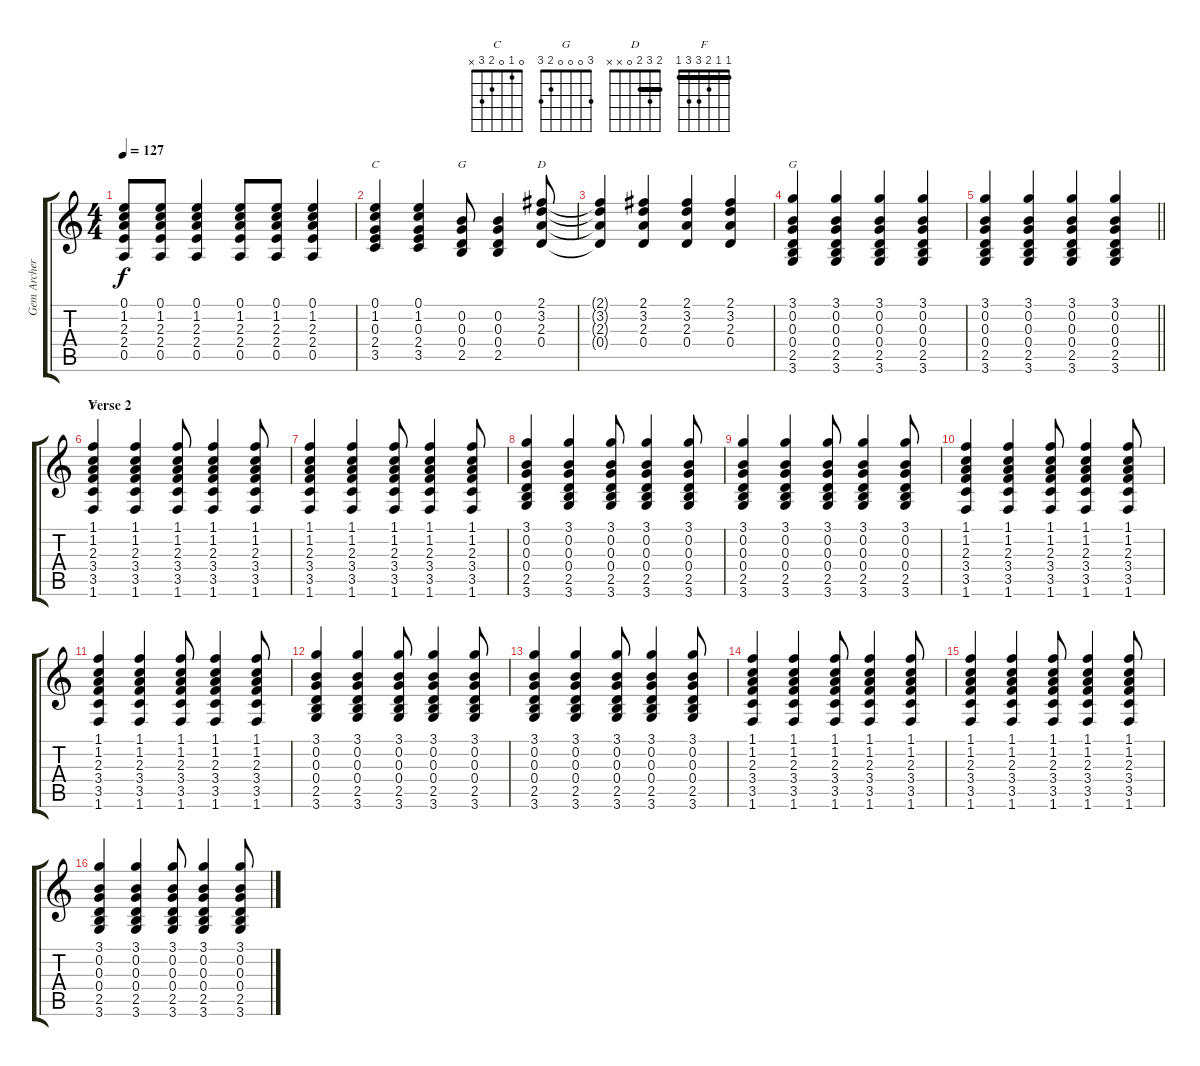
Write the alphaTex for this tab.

\track ("Gem Archer (Rhythm Guitar)" "Gem Archer") {instrument overdrivenguitar}
\staff {score tabs}
\tuning (E4 B3 G3 D3 A2 E2) {hide}
\chord ("C" 0 1 0 2 3 x)
\chord ("G" x 0 0 0 2 x)
\chord ("D" 2 3 2 0 x x) {barre 2}
\chord ("G" 3 0 0 0 2 3)
\chord ("F" 1 1 2 3 3 1) {barre 1}
\ts (4 4)
\tempo 127
\clef g2
\ks c
(0.1{t} 1.2{t} 2.3{t} 2.4{t} 0.5{t}).8{dy f} (0.1 1.2 2.3 2.4 0.5).8 (0.1 1.2 2.3 2.4 0.5).4 (0.1 1.2 2.3 2.4 0.5).8 (0.1 1.2 2.3 2.4 0.5).8 (0.1 1.2 2.3 2.4 0.5).4 |
(0.1 1.2 0.3 2.4 3.5).4{ch "C"} (0.1 1.2 0.3 2.4 3.5).4 (0.2 0.3 0.4 2.5).8{ch "G"} (0.2 0.3 0.4 2.5).4 (2.1 3.2 2.3 0.4).8{ch "D"} |
(2.1{t} 3.2{t} 2.3{t} 0.4{t}).4 (2.1 3.2 2.3 0.4).4 (2.1 3.2 2.3 0.4).4 (2.1 3.2 2.3 0.4).4 |
(3.1 0.2 0.3 0.4 2.5 3.6).4{ch "G"} (3.1 0.2 0.3 0.4 2.5 3.6).4 (3.1 0.2 0.3 0.4 2.5 3.6).4 (3.1 0.2 0.3 0.4 2.5 3.6).4 |
\barLineRight lightlight
(3.1 0.2 0.3 0.4 2.5 3.6).4 (3.1 0.2 0.3 0.4 2.5 3.6).4 (3.1 0.2 0.3 0.4 2.5 3.6).4 (3.1 0.2 0.3 0.4 2.5 3.6).4 |
\section ("" "Verse 2")
(1.1 1.2 2.3 3.4 3.5 1.6).4{ch "F"} (1.1 1.2 2.3 3.4 3.5 1.6).4 (1.1 1.2 2.3 3.4 3.5 1.6).8 (1.1 1.2 2.3 3.4 3.5 1.6).4 (1.1 1.2 2.3 3.4 3.5 1.6).8 |
(1.1 1.2 2.3 3.4 3.5 1.6).4 (1.1 1.2 2.3 3.4 3.5 1.6).4 (1.1 1.2 2.3 3.4 3.5 1.6).8 (1.1 1.2 2.3 3.4 3.5 1.6).4 (1.1 1.2 2.3 3.4 3.5 1.6).8 |
(3.1 0.2 0.3 0.4 2.5 3.6).4 (3.1 0.2 0.3 0.4 2.5 3.6).4 (3.1 0.2 0.3 0.4 2.5 3.6).8 (3.1 0.2 0.3 0.4 2.5 3.6).4 (3.1 0.2 0.3 0.4 2.5 3.6).8 |
(3.1 0.2 0.3 0.4 2.5 3.6).4 (3.1 0.2 0.3 0.4 2.5 3.6).4 (3.1 0.2 0.3 0.4 2.5 3.6).8 (3.1 0.2 0.3 0.4 2.5 3.6).4 (3.1 0.2 0.3 0.4 2.5 3.6).8 |
(1.1 1.2 2.3 3.4 3.5 1.6).4 (1.1 1.2 2.3 3.4 3.5 1.6).4 (1.1 1.2 2.3 3.4 3.5 1.6).8 (1.1 1.2 2.3 3.4 3.5 1.6).4 (1.1 1.2 2.3 3.4 3.5 1.6).8 |
(1.1 1.2 2.3 3.4 3.5 1.6).4 (1.1 1.2 2.3 3.4 3.5 1.6).4 (1.1 1.2 2.3 3.4 3.5 1.6).8 (1.1 1.2 2.3 3.4 3.5 1.6).4 (1.1 1.2 2.3 3.4 3.5 1.6).8 |
(3.1 0.2 0.3 0.4 2.5 3.6).4 (3.1 0.2 0.3 0.4 2.5 3.6).4 (3.1 0.2 0.3 0.4 2.5 3.6).8 (3.1 0.2 0.3 0.4 2.5 3.6).4 (3.1 0.2 0.3 0.4 2.5 3.6).8 |
(3.1 0.2 0.3 0.4 2.5 3.6).4 (3.1 0.2 0.3 0.4 2.5 3.6).4 (3.1 0.2 0.3 0.4 2.5 3.6).8 (3.1 0.2 0.3 0.4 2.5 3.6).4 (3.1 0.2 0.3 0.4 2.5 3.6).8 |
(1.1 1.2 2.3 3.4 3.5 1.6).4 (1.1 1.2 2.3 3.4 3.5 1.6).4 (1.1 1.2 2.3 3.4 3.5 1.6).8 (1.1 1.2 2.3 3.4 3.5 1.6).4 (1.1 1.2 2.3 3.4 3.5 1.6).8 |
(1.1 1.2 2.3 3.4 3.5 1.6).4 (1.1 1.2 2.3 3.4 3.5 1.6).4 (1.1 1.2 2.3 3.4 3.5 1.6).8 (1.1 1.2 2.3 3.4 3.5 1.6).4 (1.1 1.2 2.3 3.4 3.5 1.6).8 |
(3.1 0.2 0.3 0.4 2.5 3.6).4 (3.1 0.2 0.3 0.4 2.5 3.6).4 (3.1 0.2 0.3 0.4 2.5 3.6).8 (3.1 0.2 0.3 0.4 2.5 3.6).4 (3.1 0.2 0.3 0.4 2.5 3.6).8
